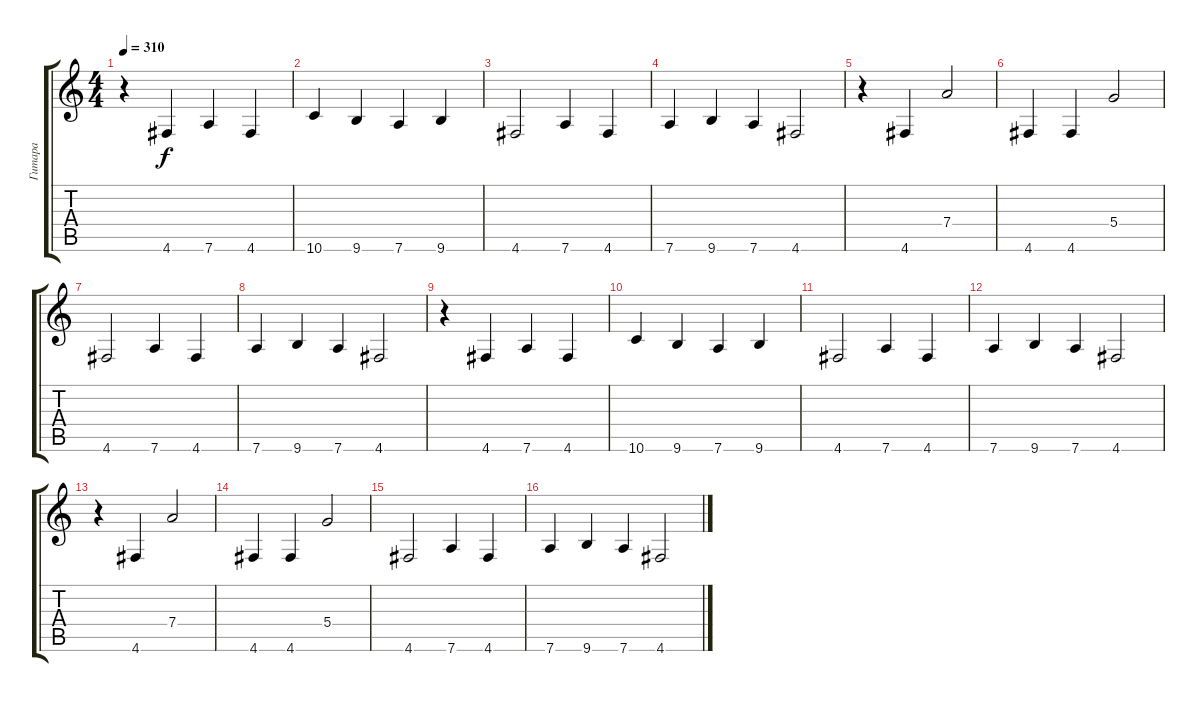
\track ("Гитара" "Гитара") {instrument overdrivenguitar}
\staff {score tabs}
\tuning (E4 B3 G3 D3 A2 D2) {hide}
\ts (4 4)
\tempo 310
\clef g2
\ks c
r.4{dy f} 4.6.4 7.6.4 4.6.4 |
10.6.4 9.6.4 7.6.4 9.6.4 |
4.6.2 7.6.4 4.6.4 |
7.6.4 9.6.4 7.6.4 4.6.2 |
r.4 4.6.4 7.4.2 |
4.6.4 4.6.4 5.4.2 |
4.6.2 7.6.4 4.6.4 |
7.6.4 9.6.4 7.6.4 4.6.2 |
r.4 4.6.4 7.6.4 4.6.4 |
10.6.4 9.6.4 7.6.4 9.6.4 |
4.6.2 7.6.4 4.6.4 |
7.6.4 9.6.4 7.6.4 4.6.2 |
r.4 4.6.4 7.4.2 |
4.6.4 4.6.4 5.4.2 |
4.6.2 7.6.4 4.6.4 |
7.6.4 9.6.4 7.6.4 4.6.2
